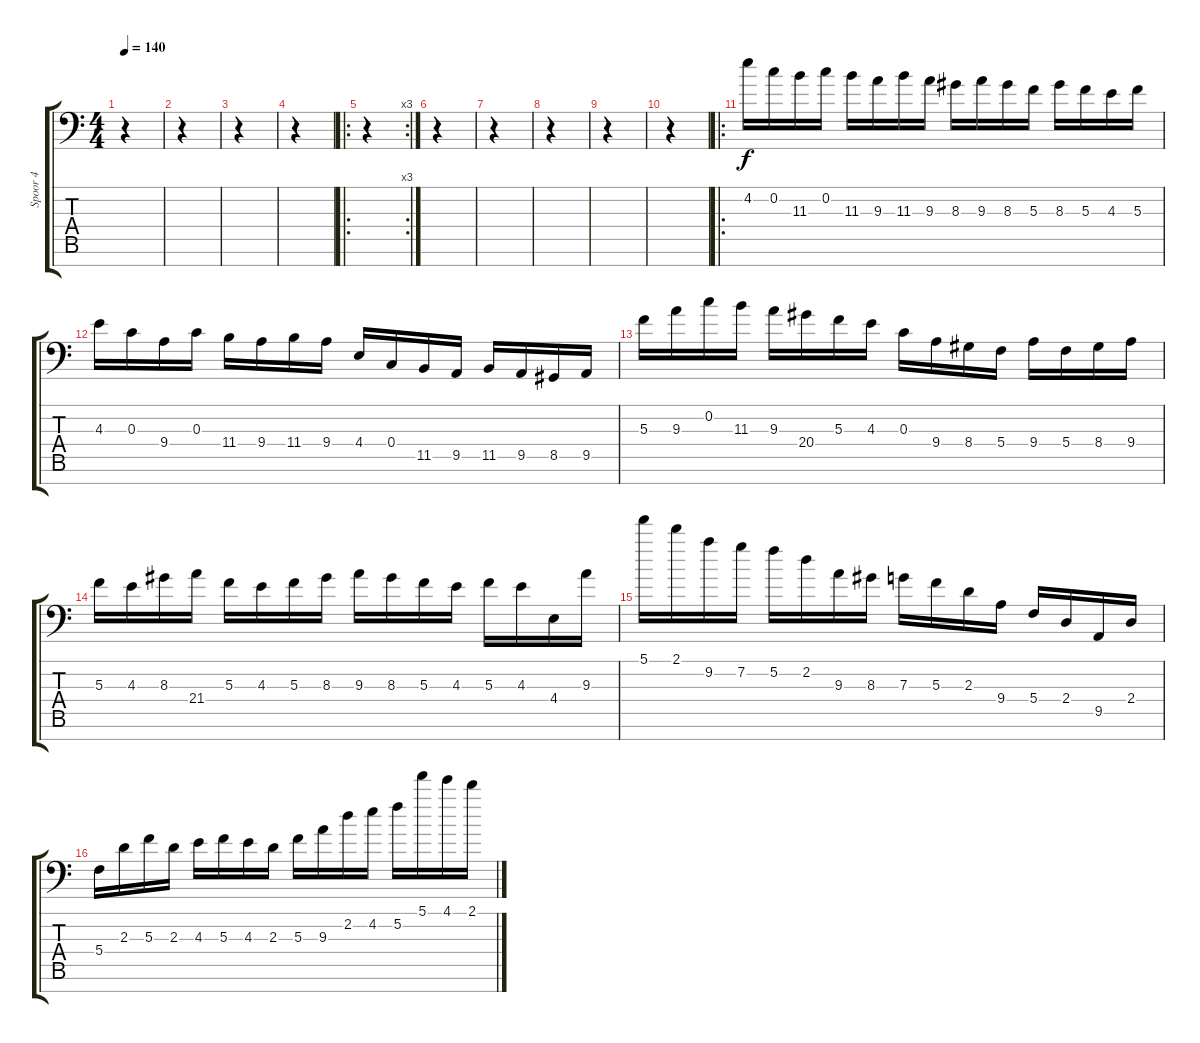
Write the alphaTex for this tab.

\track ("Spoor 4" "Spoor 4") {instrument acousticgrandpiano}
\staff {score tabs}
\tuning (C6 C5 C4 C3 C2 C1 C0) {hide}
\ts (4 4)
\tempo 140
\clef f4
\ks c
r.4{dy f} |
r.4 |
r.4 |
r.4 |
\ro
\rc 3
r.4 |
r.4 |
r.4 |
r.4 |
r.4 |
r.4 |
\ro
4.2.16 0.2.16 11.3.16 0.2.16 11.3.16 9.3.16 11.3.16 9.3.16 8.3.16 9.3.16 8.3.16 5.3.16 8.3.16 5.3.16 4.3.16 5.3.16 |
4.3.16 0.3.16 9.4.16 0.3.16 11.4.16 9.4.16 11.4.16 9.4.16 4.4.16 0.4.16 11.5.16 9.5.16 11.5.16 9.5.16 8.5.16 9.5.16 |
5.3.16 9.3.16 0.2.16 11.3.16 9.3.16 20.4.16 5.3.16 4.3.16 0.3.16 9.4.16 8.4.16 5.4.16 9.4.16 5.4.16 8.4.16 9.4.16 |
5.3.16 4.3.16 8.3.16 21.4.16 5.3.16 4.3.16 5.3.16 8.3.16 9.3.16 8.3.16 5.3.16 4.3.16 5.3.16 4.3.16 4.4.16 9.3.16 |
5.1.16 2.1.16 9.2.16 7.2.16 5.2.16 2.2.16 9.3.16 8.3.16 7.3.16 5.3.16 2.3.16 9.4.16 5.4.16 2.4.16 9.5.16 2.4.16 |
5.4.16 2.3.16 5.3.16 2.3.16 4.3.16 5.3.16 4.3.16 2.3.16 5.3.16 9.3.16 2.2.16 4.2.16 5.2.16 5.1.16 4.1.16 2.1.16
